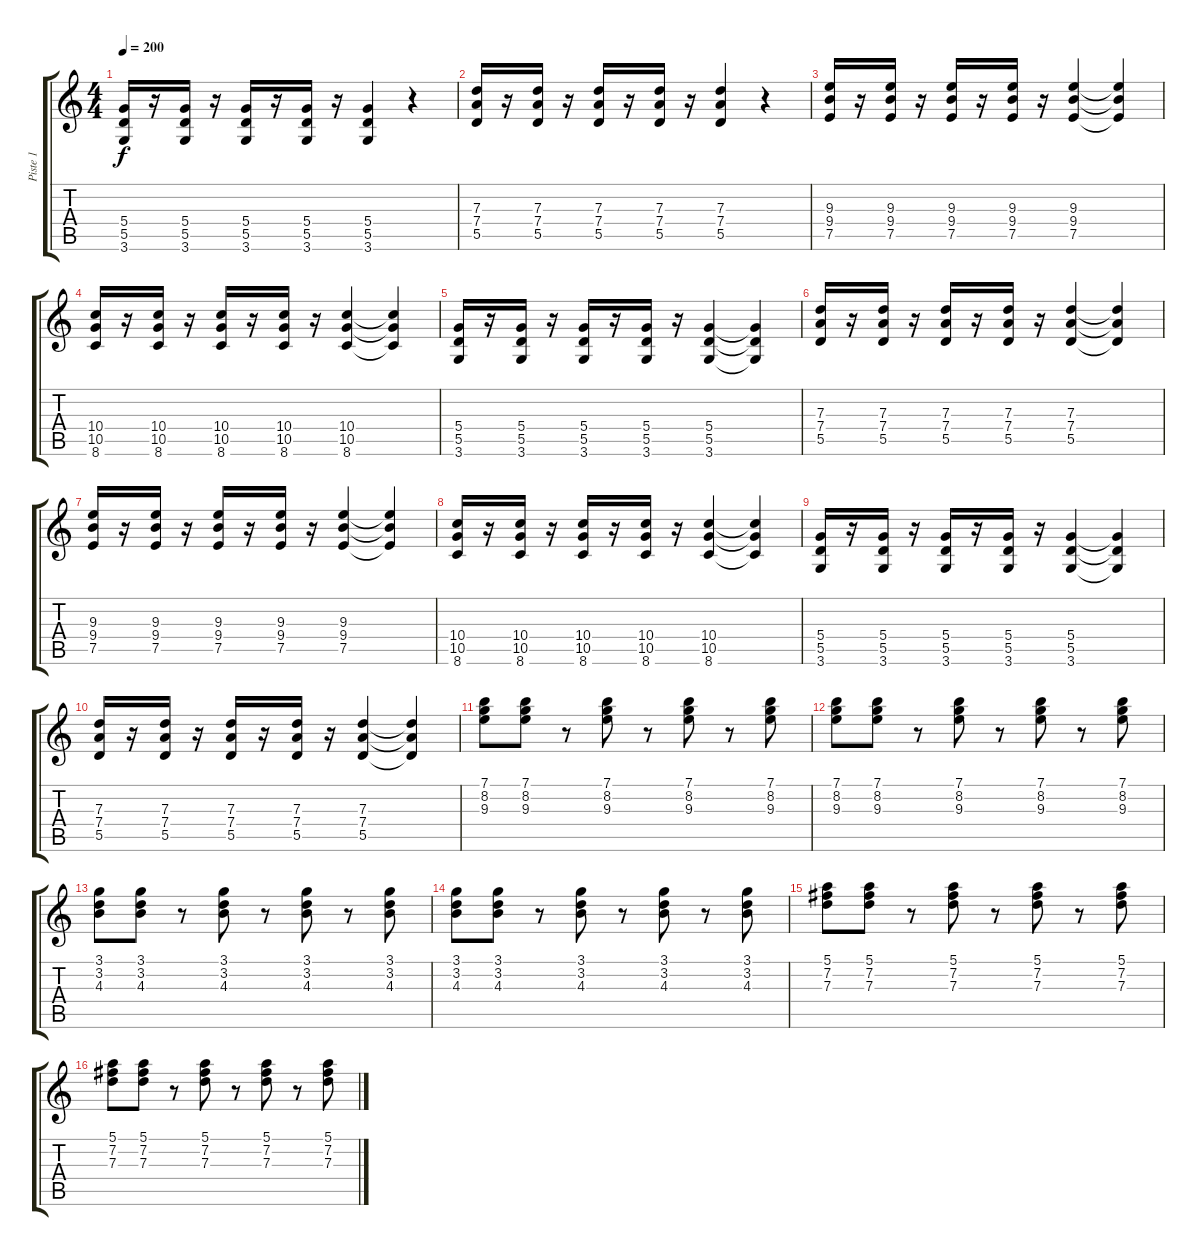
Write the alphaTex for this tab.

\track ("Piste 1" "Piste 1") {instrument overdrivenguitar}
\staff {score tabs}
\tuning (E4 B3 G3 D3 A2 E2) {hide}
\ts (4 4)
\tempo 200
\clef g2
\ks c
(5.4 5.5 3.6).16{dy f} r.16 (5.4 5.5 3.6).16 r.16 (5.4 5.5 3.6).16 r.16 (5.4 5.5 3.6).16 r.16 (5.4 5.5 3.6).4 r.4 |
(7.3 7.4 5.5).16 r.16 (7.3 7.4 5.5).16 r.16 (7.3 7.4 5.5).16 r.16 (7.3 7.4 5.5).16 r.16 (7.3 7.4 5.5).4 r.4 |
(9.3 9.4 7.5).16 r.16 (9.3 9.4 7.5).16 r.16 (9.3 9.4 7.5).16 r.16 (9.3 9.4 7.5).16 r.16 (9.3 9.4 7.5).4 (9.3{t} 9.4{t} 7.5{t}).4 |
(10.4 10.5 8.6).16 r.16 (10.4 10.5 8.6).16 r.16 (10.4 10.5 8.6).16 r.16 (10.4 10.5 8.6).16 r.16 (10.4 10.5 8.6).4 (10.4{t} 10.5{t} 8.6{t}).4 |
(5.4 5.5 3.6).16 r.16 (5.4 5.5 3.6).16 r.16 (5.4 5.5 3.6).16 r.16 (5.4 5.5 3.6).16 r.16 (5.4 5.5 3.6).4 (5.4{t} 5.5{t} 3.6{t}).4 |
(7.3 7.4 5.5).16 r.16 (7.3 7.4 5.5).16 r.16 (7.3 7.4 5.5).16 r.16 (7.3 7.4 5.5).16 r.16 (7.3 7.4 5.5).4 (7.3{t} 7.4{t} 5.5{t}).4 |
(9.3 9.4 7.5).16 r.16 (9.3 9.4 7.5).16 r.16 (9.3 9.4 7.5).16 r.16 (9.3 9.4 7.5).16 r.16 (9.3 9.4 7.5).4 (9.3{t} 9.4{t} 7.5{t}).4 |
(10.4 10.5 8.6).16 r.16 (10.4 10.5 8.6).16 r.16 (10.4 10.5 8.6).16 r.16 (10.4 10.5 8.6).16 r.16 (10.4 10.5 8.6).4 (10.4{t} 10.5{t} 8.6{t}).4 |
(5.4 5.5 3.6).16 r.16 (5.4 5.5 3.6).16 r.16 (5.4 5.5 3.6).16 r.16 (5.4 5.5 3.6).16 r.16 (5.4 5.5 3.6).4 (5.4{t} 5.5{t} 3.6{t}).4 |
(7.3 7.4 5.5).16 r.16 (7.3 7.4 5.5).16 r.16 (7.3 7.4 5.5).16 r.16 (7.3 7.4 5.5).16 r.16 (7.3 7.4 5.5).4 (7.3{t} 7.4{t} 5.5{t}).4 |
(7.1 8.2 9.3).8 (7.1 8.2 9.3).8 r.8 (7.1 8.2 9.3).8 r.8 (7.1 8.2 9.3).8 r.8 (7.1 8.2 9.3).8 |
(7.1 8.2 9.3).8 (7.1 8.2 9.3).8 r.8 (7.1 8.2 9.3).8 r.8 (7.1 8.2 9.3).8 r.8 (7.1 8.2 9.3).8 |
(3.1 3.2 4.3).8 (3.1 3.2 4.3).8 r.8 (3.1 3.2 4.3).8 r.8 (3.1 3.2 4.3).8 r.8 (3.1 3.2 4.3).8 |
(3.1 3.2 4.3).8 (3.1 3.2 4.3).8 r.8 (3.1 3.2 4.3).8 r.8 (3.1 3.2 4.3).8 r.8 (3.1 3.2 4.3).8 |
(5.1 7.2 7.3).8 (5.1 7.2 7.3).8 r.8 (5.1 7.2 7.3).8 r.8 (5.1 7.2 7.3).8 r.8 (5.1 7.2 7.3).8 |
(5.1 7.2 7.3).8 (5.1 7.2 7.3).8 r.8 (5.1 7.2 7.3).8 r.8 (5.1 7.2 7.3).8 r.8 (5.1 7.2 7.3).8
